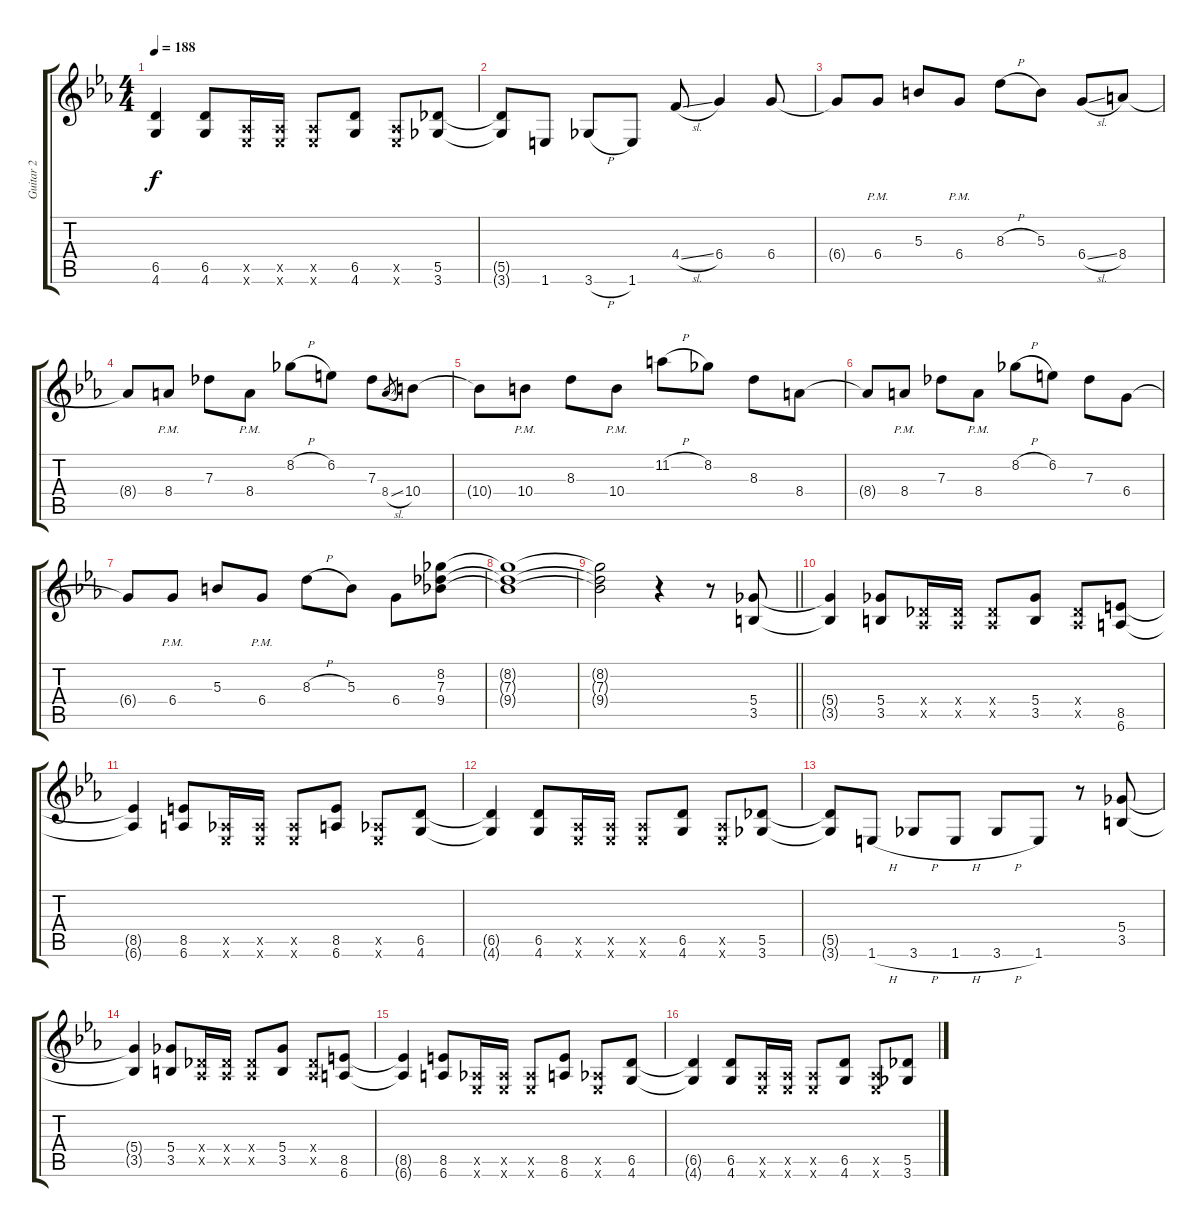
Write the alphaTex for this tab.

\track ("Guitar 2" "Guitar 2") {instrument overdrivenguitar}
\staff {score tabs}
\tuning (Eb4 Bb3 Gb3 Db3 Ab2 Eb2) {hide}
\ts (4 4)
\tempo 188
\clef g2
\ks eb
(6.5{t} 4.6{t}).4{dy f} (6.5 4.6).8 (0.5{x} 0.6{x}).16 (0.5{x} 0.6{x}).16 (0.5{x} 0.6{x}).8 (6.5 4.6).8 (0.5{x} 0.6{x}).8 (5.5 3.6).8 |
(5.5{t} 3.6{t}).8 1.6.8 3.6{h}.8 1.6.8 4.4{sl}.8 6.4.4 6.4.8 |
6.4{t}.8 6.4{pm}.8 5.3.8 6.4{pm}.8 8.3{h}.8 5.3.8 6.4{sl}.8 8.4.8 |
8.4{t}.8 8.4{pm}.8 7.3.8 8.4{pm}.8 8.2{h}.8 6.2.8 7.3.8 8.4{sl}.8{gr} 10.4.8 |
10.4{t}.8 10.4{pm}.8 8.3.8 10.4{pm}.8 11.2{h}.8 8.2.8 8.3.8 8.4.8 |
8.4{t}.8 8.4{pm}.8 7.3.8 8.4{pm}.8 8.2{h}.8 6.2.8 7.3.8 6.4.8 |
6.4{t}.8 6.4{pm}.8 5.3.8 6.4{pm}.8 8.3{h}.8 5.3.8 6.4.8 (8.2 7.3 9.4).8 |
(8.2{t} 7.3{t} 9.4{t}).1 |
\barLineRight lightlight
(8.2{t} 7.3{t} 9.4{t}).2 r.4 r.8 (5.4 3.5).8 |
(5.4{t} 3.5{t}).4 (5.4 3.5).8 (0.4{x} 0.5{x}).16 (0.4{x} 0.5{x}).16 (0.4{x} 0.5{x}).8 (5.4 3.5).8 (0.4{x} 0.5{x}).8 (8.5 6.6).8 |
(8.5{t} 6.6{t}).4 (8.5 6.6).8 (0.5{x} 0.6{x}).16 (0.5{x} 0.6{x}).16 (0.5{x} 0.6{x}).8 (8.5 6.6).8 (0.5{x} 0.6{x}).8 (6.5 4.6).8 |
(6.5{t} 4.6{t}).4 (6.5 4.6).8 (0.5{x} 0.6{x}).16 (0.5{x} 0.6{x}).16 (0.5{x} 0.6{x}).8 (6.5 4.6).8 (0.5{x} 0.6{x}).8 (5.5 3.6).8 |
(5.5{t} 3.6{t}).8 1.6{h}.8 3.6{h}.8 1.6{h}.8 3.6{h}.8 1.6.8 r.8 (5.4 3.5).8 |
(5.4{t} 3.5{t}).4 (5.4 3.5).8 (0.4{x} 0.5{x}).16 (0.4{x} 0.5{x}).16 (0.4{x} 0.5{x}).8 (5.4 3.5).8 (0.4{x} 0.5{x}).8 (8.5 6.6).8 |
(8.5{t} 6.6{t}).4 (8.5 6.6).8 (0.5{x} 0.6{x}).16 (0.5{x} 0.6{x}).16 (0.5{x} 0.6{x}).8 (8.5 6.6).8 (0.5{x} 0.6{x}).8 (6.5 4.6).8 |
(6.5{t} 4.6{t}).4 (6.5 4.6).8 (0.5{x} 0.6{x}).16 (0.5{x} 0.6{x}).16 (0.5{x} 0.6{x}).8 (6.5 4.6).8 (0.5{x} 0.6{x}).8 (5.5 3.6).8
